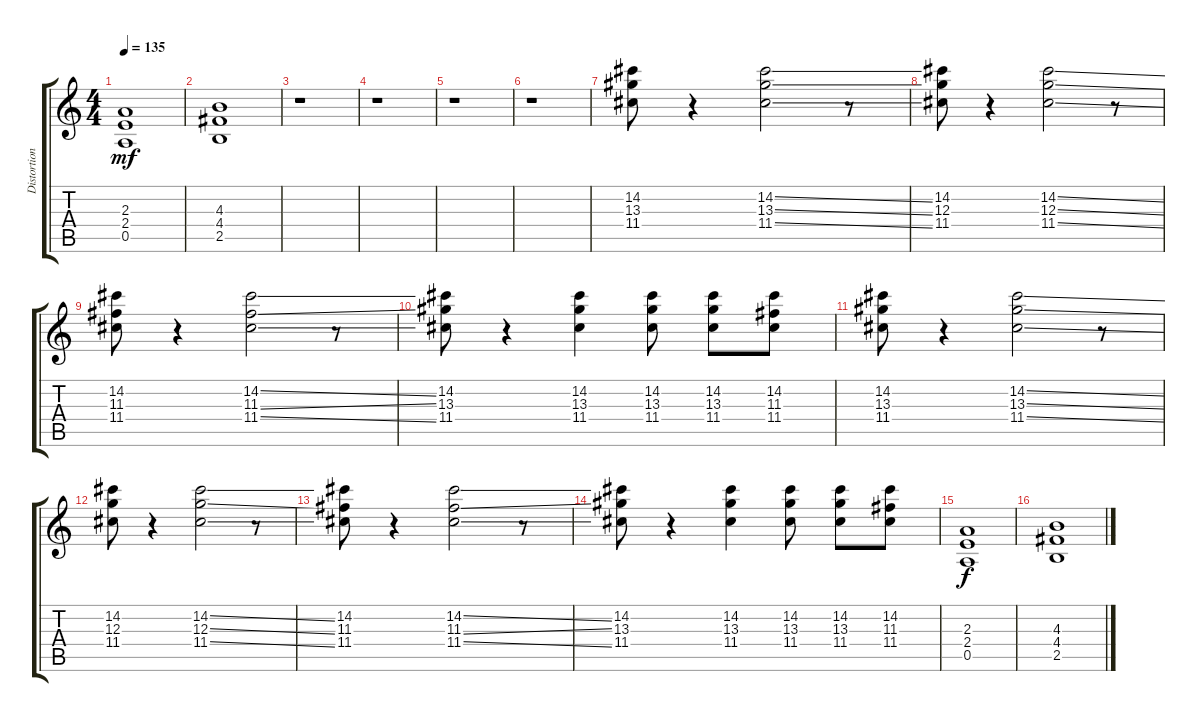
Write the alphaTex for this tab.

\track ("Distortion II (lead)" "Distortion") {instrument distortionguitar}
\staff {score tabs}
\tuning (E4 B3 G3 D3 A2 E2) {hide}
\ts (4 4)
\tempo 135
\clef g2
\ks c
(2.3 2.4 0.5).1{dy mf} |
(4.3 4.4 2.5).1 |
r.1 |
r.1 |
r.1 |
r.1 |
(14.2 13.3 11.4).8 r.4 (14.2{ss} 13.3{ss} 11.4{ss}).2 r.8 |
(14.2 12.3 11.4).8 r.4 (14.2{ss} 12.3{ss} 11.4{ss}).2 r.8 |
(14.2 11.3 11.4).8 r.4 (14.2{ss} 11.3{ss} 11.4{ss}).2 r.8 |
(14.2 13.3 11.4).8 r.4 (14.2 13.3 11.4).4 (14.2 13.3 11.4).8 (14.2 13.3 11.4).8 (14.2 11.3 11.4).8 |
(14.2 13.3 11.4).8 r.4 (14.2{ss} 13.3{ss} 11.4{ss}).2 r.8 |
(14.2 12.3 11.4).8 r.4 (14.2{ss} 12.3{ss} 11.4{ss}).2 r.8 |
(14.2 11.3 11.4).8 r.4 (14.2{ss} 11.3{ss} 11.4{ss}).2 r.8 |
(14.2 13.3 11.4).8 r.4 (14.2 13.3 11.4).4 (14.2 13.3 11.4).8 (14.2 13.3 11.4).8 (14.2 11.3 11.4).8 |
(2.3 2.4 0.5).1{dy f} |
(4.3 4.4 2.5).1
